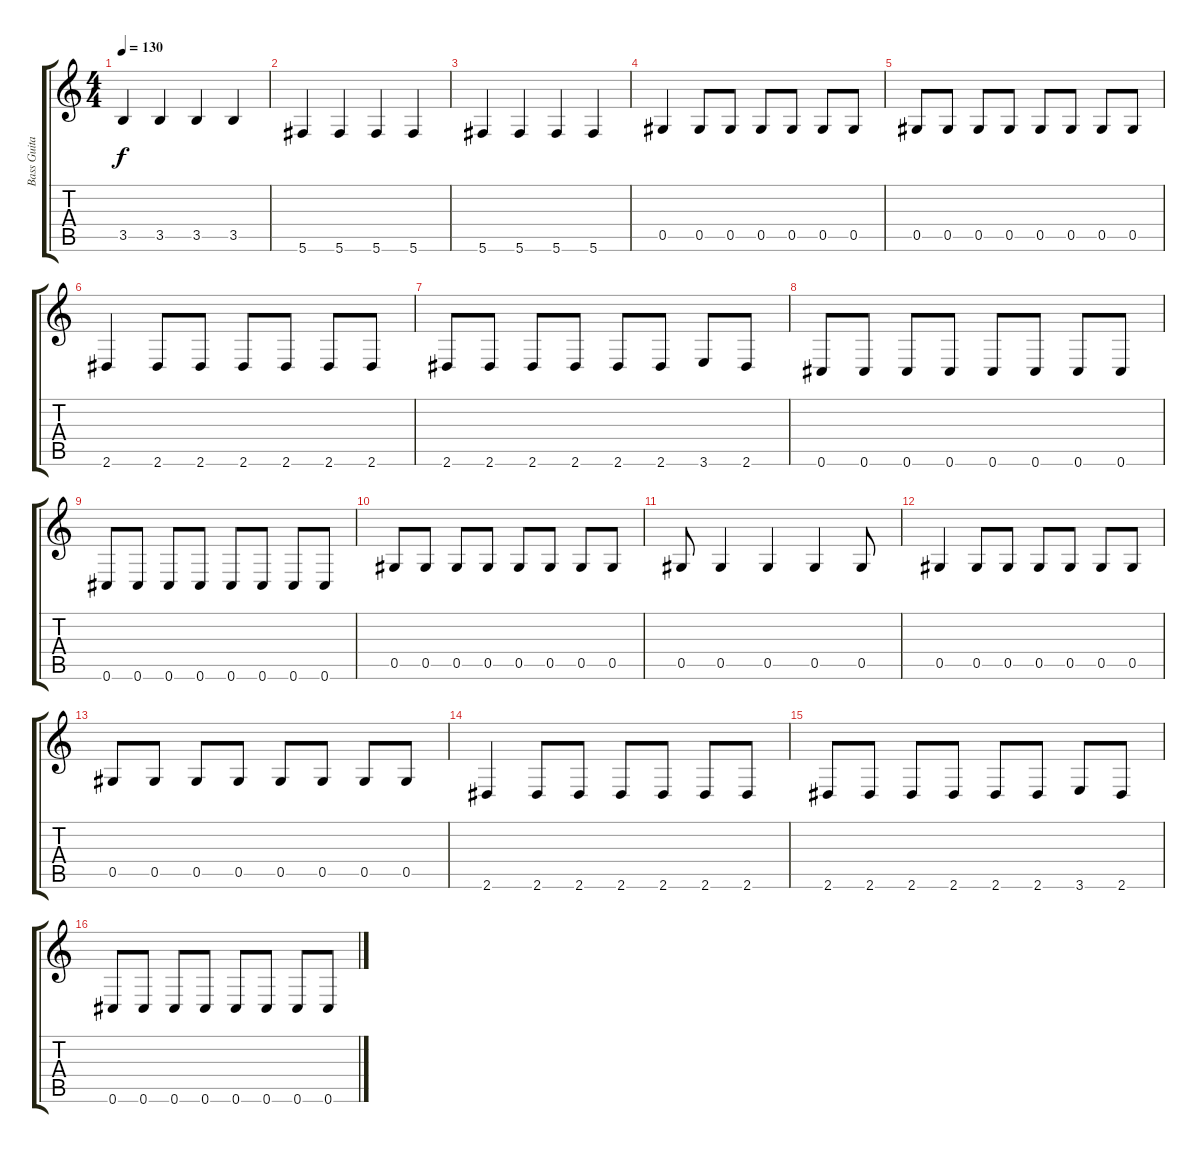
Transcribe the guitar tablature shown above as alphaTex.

\track ("Bass Guitar" "Bass Guita") {instrument electricbasspick}
\staff {score tabs}
\tuning (F4 Db4 Ab3 Db3 Ab2 Db2) {hide}
\ts (4 4)
\tempo 130
\clef g2
\ks c
3.5.4{dy f} 3.5.4 3.5.4 3.5.4 |
5.6.4 5.6.4 5.6.4 5.6.4 |
5.6.4 5.6.4 5.6.4 5.6.4 |
0.5.4 0.5.8 0.5.8 0.5.8 0.5.8 0.5.8 0.5.8 |
0.5.8 0.5.8 0.5.8 0.5.8 0.5.8 0.5.8 0.5.8 0.5.8 |
2.6.4 2.6.8 2.6.8 2.6.8 2.6.8 2.6.8 2.6.8 |
2.6.8 2.6.8 2.6.8 2.6.8 2.6.8 2.6.8 3.6.8 2.6.8 |
0.6.8 0.6.8 0.6.8 0.6.8 0.6.8 0.6.8 0.6.8 0.6.8 |
0.6.8 0.6.8 0.6.8 0.6.8 0.6.8 0.6.8 0.6.8 0.6.8 |
0.5.8 0.5.8 0.5.8 0.5.8 0.5.8 0.5.8 0.5.8 0.5.8 |
0.5.8 0.5.4 0.5.4 0.5.4 0.5.8 |
0.5.4 0.5.8 0.5.8 0.5.8 0.5.8 0.5.8 0.5.8 |
0.5.8 0.5.8 0.5.8 0.5.8 0.5.8 0.5.8 0.5.8 0.5.8 |
2.6.4 2.6.8 2.6.8 2.6.8 2.6.8 2.6.8 2.6.8 |
2.6.8 2.6.8 2.6.8 2.6.8 2.6.8 2.6.8 3.6.8 2.6.8 |
0.6.8 0.6.8 0.6.8 0.6.8 0.6.8 0.6.8 0.6.8 0.6.8
